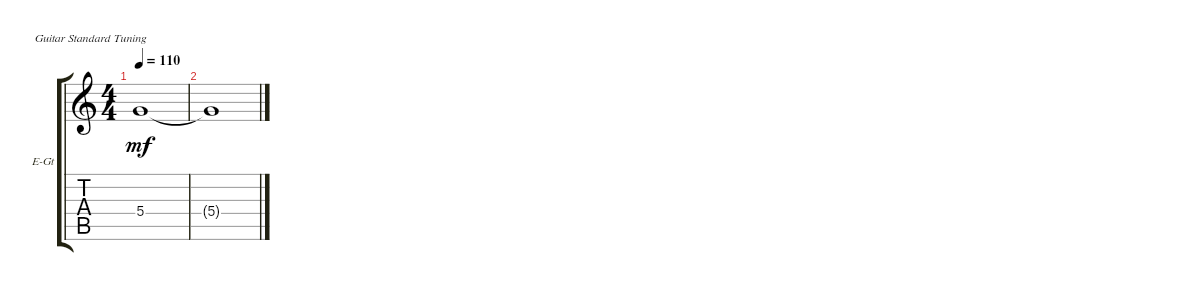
\defaultSystemsLayout 4
\bracketExtendMode groupsimilarinstruments
\firstSystemTrackNameOrientation horizontal
\otherSystemsTrackNameOrientation horizontal
\track ("Electric Guitar" "E-Gt") {instrument distortionguitar}
\staff {score tabs}
\tuning (E4 B3 G3 D3 A2 E2)
\ts (4 4)
\tempo 110
\clef g2
\ks c
5.4.1{dy mf} |
5.4{t}.1
